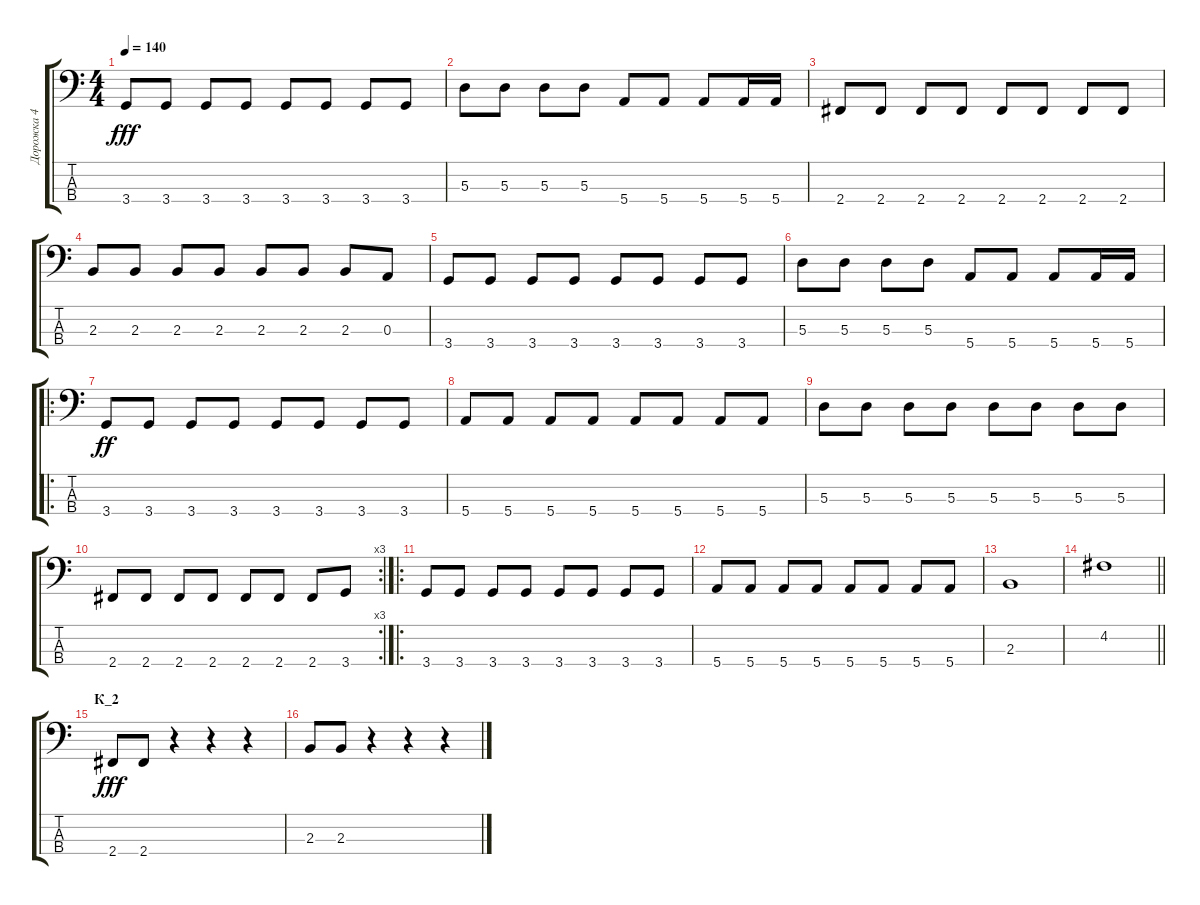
\track ("Дорожка 4" "Дорожка 4") {instrument electricbasspick}
\staff {score tabs}
\tuning (G2 D2 A1 E1) {hide}
\ts (4 4)
\tempo 140
\clef f4
\ks c
3.4.8{dy fff} 3.4.8 3.4.8 3.4.8 3.4.8 3.4.8 3.4.8 3.4.8 |
5.3.8 5.3.8 5.3.8 5.3.8 5.4.8 5.4.8 5.4.8 5.4.16 5.4.16 |
2.4.8 2.4.8 2.4.8 2.4.8 2.4.8 2.4.8 2.4.8 2.4.8 |
2.3.8 2.3.8 2.3.8 2.3.8 2.3.8 2.3.8 2.3.8 0.3.8 |
3.4.8 3.4.8 3.4.8 3.4.8 3.4.8 3.4.8 3.4.8 3.4.8 |
5.3.8 5.3.8 5.3.8 5.3.8 5.4.8 5.4.8 5.4.8 5.4.16 5.4.16 |
\ro
3.4.8{dy ff} 3.4.8 3.4.8 3.4.8 3.4.8 3.4.8 3.4.8 3.4.8 |
5.4.8 5.4.8 5.4.8 5.4.8 5.4.8 5.4.8 5.4.8 5.4.8 |
5.3.8 5.3.8 5.3.8 5.3.8 5.3.8 5.3.8 5.3.8 5.3.8 |
\rc 3
2.4.8 2.4.8 2.4.8 2.4.8 2.4.8 2.4.8 2.4.8 3.4.8 |
\ro
3.4.8 3.4.8 3.4.8 3.4.8 3.4.8 3.4.8 3.4.8 3.4.8 |
5.4.8 5.4.8 5.4.8 5.4.8 5.4.8 5.4.8 5.4.8 5.4.8 |
2.3.1 |
\barLineRight lightlight
4.2.1 |
\section ("" "К_2")
2.4.8{dy fff} 2.4.8 r.4 r.4 r.4 |
2.3.8 2.3.8 r.4 r.4 r.4
